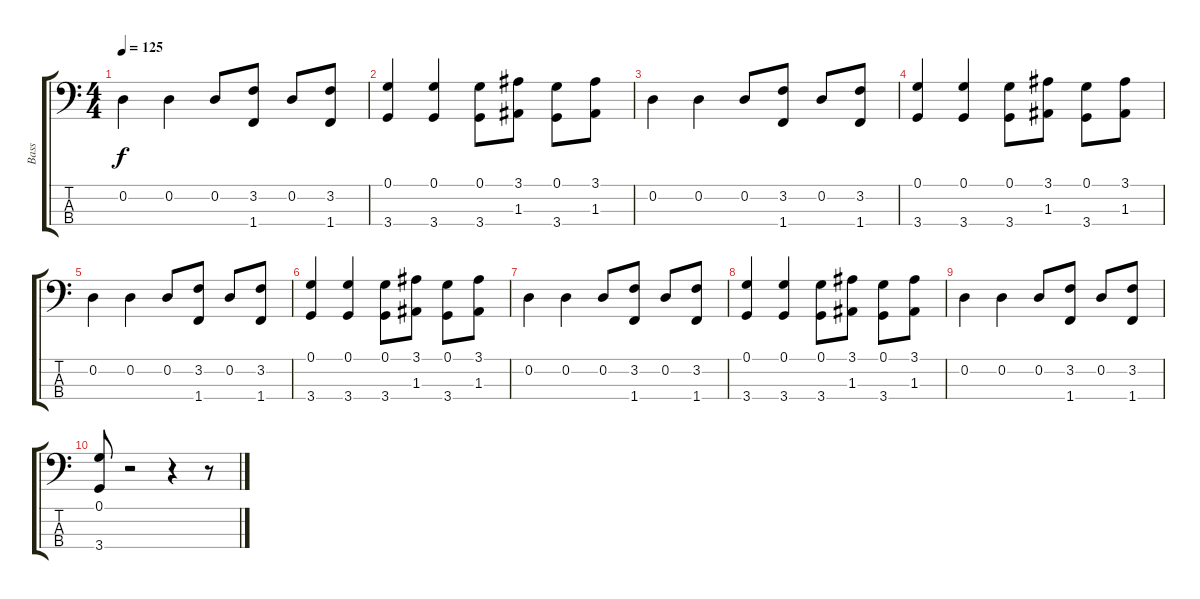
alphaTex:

\track ("Bass" "Bass") {instrument electricbassfinger}
\staff {score tabs}
\tuning (G2 D2 A1 E1) {hide}
\ts (4 4)
\tempo 125
\clef f4
\ks c
0.2.4{dy f} 0.2.4 0.2.8 (3.2 1.4).8 0.2.8 (3.2 1.4).8 |
(0.1 3.4).4 (0.1 3.4).4 (0.1 3.4).8 (3.1 1.3).8 (0.1 3.4).8 (3.1 1.3).8 |
0.2.4 0.2.4 0.2.8 (3.2 1.4).8 0.2.8 (3.2 1.4).8 |
(0.1 3.4).4 (0.1 3.4).4 (0.1 3.4).8 (3.1 1.3).8 (0.1 3.4).8 (3.1 1.3).8 |
0.2.4 0.2.4 0.2.8 (3.2 1.4).8 0.2.8 (3.2 1.4).8 |
(0.1 3.4).4 (0.1 3.4).4 (0.1 3.4).8 (3.1 1.3).8 (0.1 3.4).8 (3.1 1.3).8 |
0.2.4 0.2.4 0.2.8 (3.2 1.4).8 0.2.8 (3.2 1.4).8 |
(0.1 3.4).4 (0.1 3.4).4 (0.1 3.4).8 (3.1 1.3).8 (0.1 3.4).8 (3.1 1.3).8 |
0.2.4 0.2.4 0.2.8 (3.2 1.4).8 0.2.8 (3.2 1.4).8 |
(0.1 3.4).8 r.2 r.4 r.8
